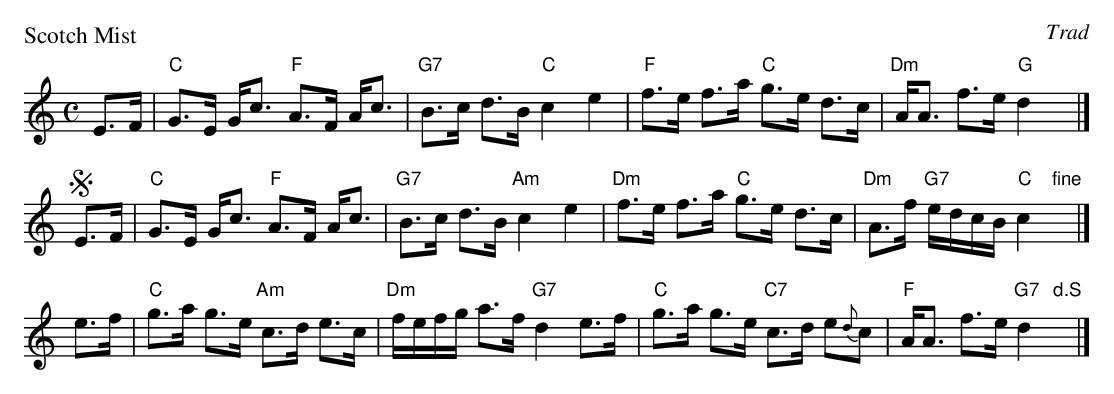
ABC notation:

X:1
P: Scotch Mist
O: Trad
M: C
L: 1/8
K: C
E>F |\
"C"G>E G<c "F"A>F A<c | "G7"B>c d>B "C"c2 e2 |\
"F"f>e f>a "C"g>e d>c | "Dm"A<A f>e "G"d2 y |]
!segno!E>F |\
"C"G>E G<c "F"A>F A<c | "G7"B>c d>B "Am"c2 e2 |\
"Dm"f>e f>a "C"g>e d>c | "Dm"A>f "G7"e/d/c/B/ "C"c2 "fine"y |]
e>f  |\
"C"g>a g>e "Am"c>d e>c | "Dm"f/e/f/g/ a>f "G7"d2 e>f |\
"C"g>a g>e "C7"c>d e{d}c | "F"A<A f>e "G7"d2 "d.S"y |]
